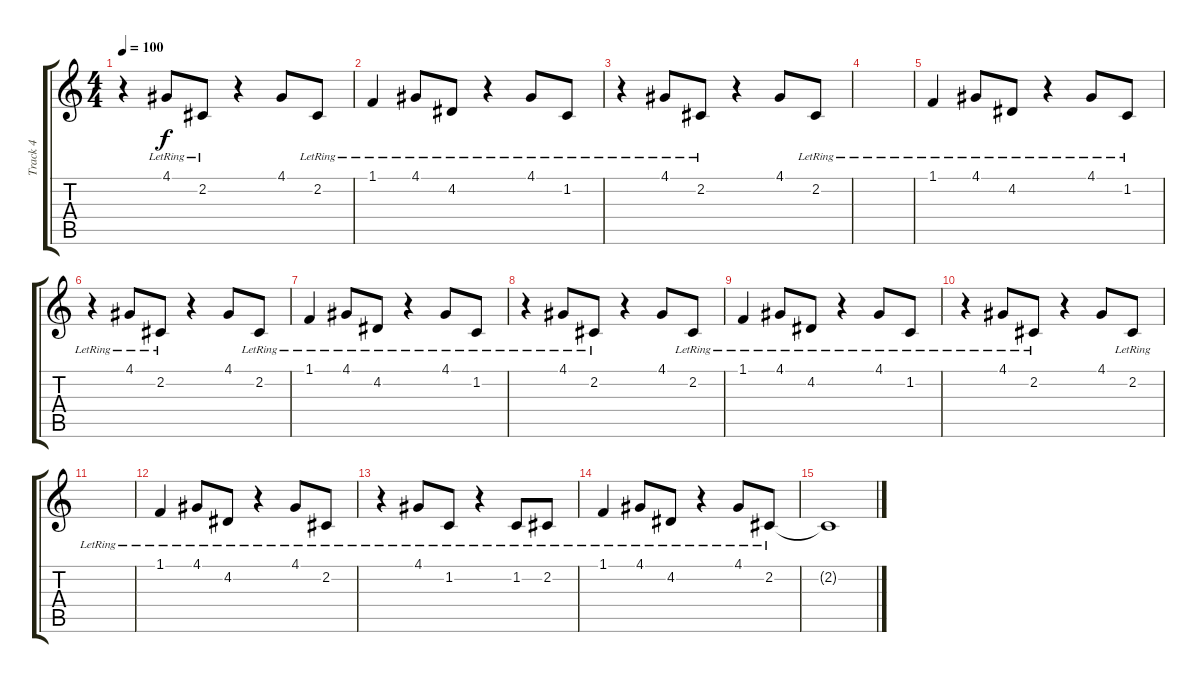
\track ("Track 4" "Track 4") {instrument synthbrass1}
\staff {score tabs}
\tuning (E4 B3 G3 D3 A2 E2) {hide}
\ts (4 4)
\tempo 100
\clef g2
\ks c
r.4{dy f} 4.1{lr}.8 2.2{lr}.8 r.4 4.1.8 2.2{lr}.8 |
1.1{lr}.4 4.1{lr}.8 4.2{lr}.8 r.4 4.1{lr}.8 1.2{lr}.8 |
r.4 4.1{lr}.8 2.2{lr}.8 r.4 4.1.8 2.2{lr}.8 |
|
1.1{lr}.4 4.1{lr}.8 4.2{lr}.8 r.4 4.1{lr}.8 1.2{lr}.8 |
r.4 4.1{lr}.8 2.2{lr}.8 r.4 4.1.8 2.2{lr}.8 |
1.1{lr}.4 4.1{lr}.8 4.2{lr}.8 r.4 4.1{lr}.8 1.2{lr}.8 |
r.4 4.1{lr}.8 2.2{lr}.8 r.4 4.1.8 2.2{lr}.8 |
1.1{lr}.4 4.1{lr}.8 4.2{lr}.8 r.4 4.1{lr}.8 1.2{lr}.8 |
r.4 4.1{lr}.8 2.2{lr}.8 r.4 4.1.8 2.2{lr}.8 |
|
1.1{lr}.4 4.1{lr}.8 4.2{lr}.8 r.4 4.1{lr}.8 2.2{lr}.8 |
r.4 4.1{lr}.8 1.2{lr}.8 r.4 1.2{lr}.8 2.2{lr}.8 |
1.1{lr}.4 4.1{lr}.8 4.2{lr}.8 r.4 4.1{lr}.8 2.2{lr}.8 |
2.2{t}.1
